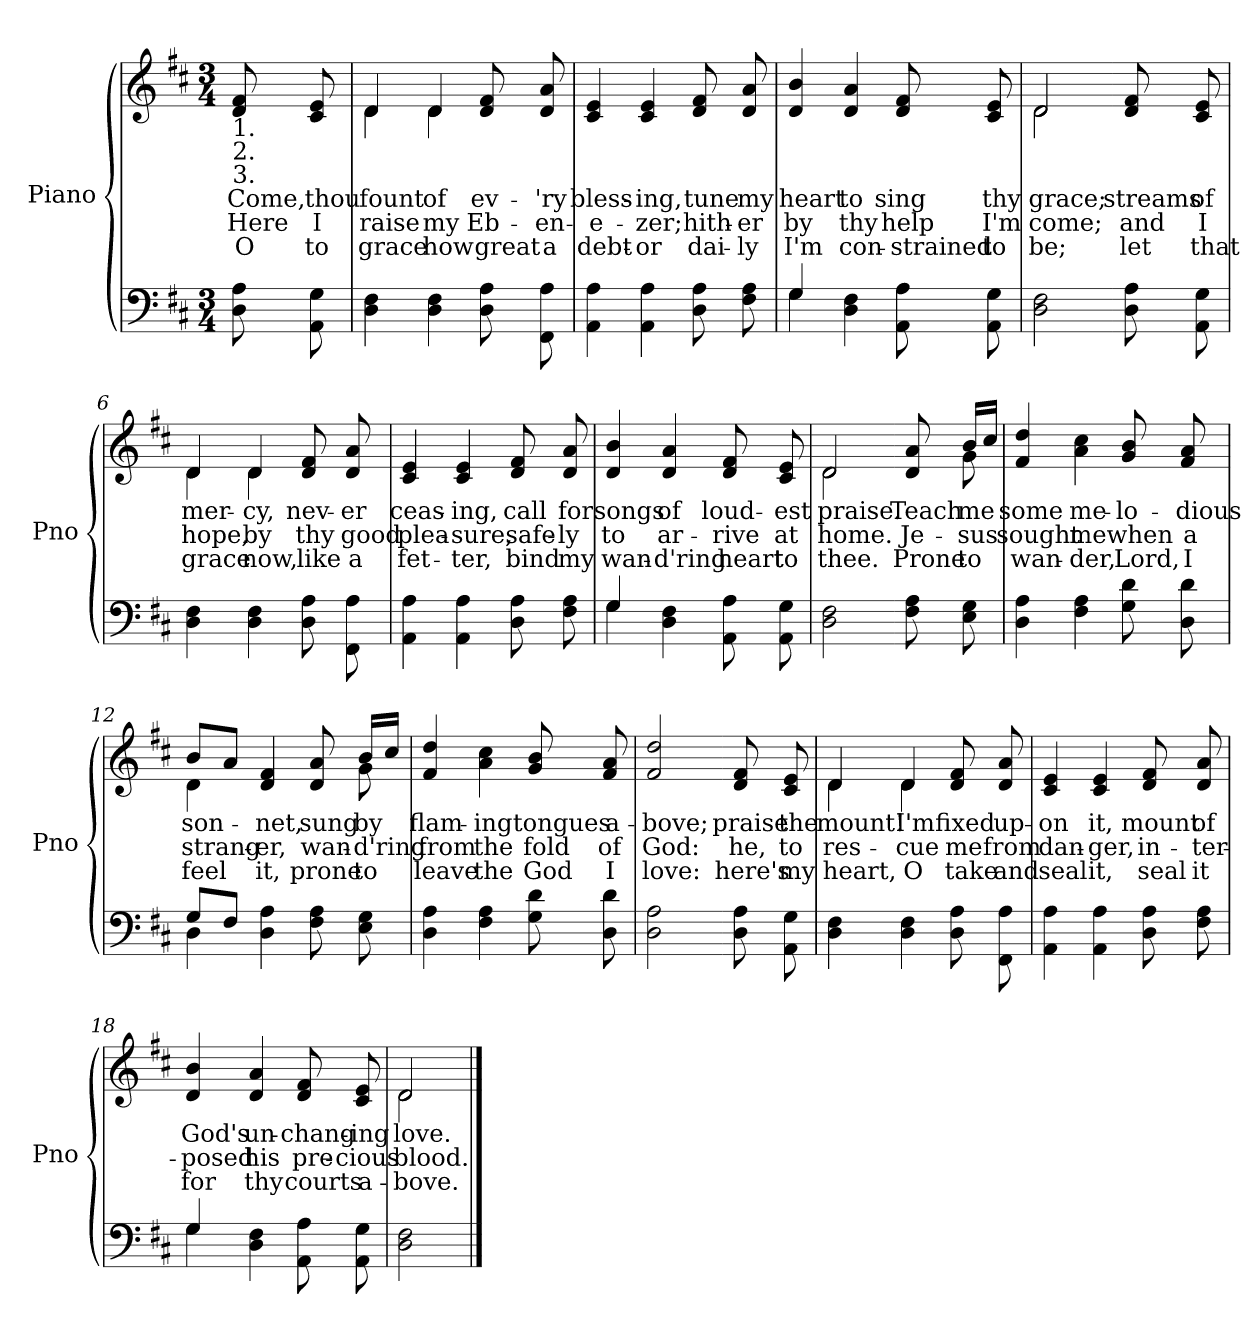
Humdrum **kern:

**kern	**kern	**text	**text	**text
*part1	*part1	*part1	*part1	*part1
*staff2	*staff1	*staff1	*staff1	*staff1
*I"Piano	*	*	*	*
*I'Pno	*	*	*	*
*clefF4	*clefG2	*	*	*
*k[f#c#]	*k[f#c#]	*	*	*
*D:	*D:	*	*	*
*M3/4	*M3/4	*	*	*
=	=	=	=	=
!	!LO:TX:b:t=1.\n2.\n3.	!	!	!
8D\ 8A\	8d/ 8f#/	Come,	Here	O
8AA\ 8G\	8c#/ 8e/	thou	I	to
=1	=1	=1	=1	=1
*	*^	*	*	*
4D\ 4F#\	4d/	4d\	fount	raise	grace
4D\ 4F#\	4d/	4d\	of	my	how
8D\ 8A\	8d/ 8f#/	4ryy	ev-	Eb-	great
8FF#\ 8A\	8d/ 8a/	.	-'ry	-en-	a
*	*v	*v	*	*	*
=2	=2	=2	=2	=2
4AA\ 4A\	4c#/ 4e/	bless-	-e-	debt-
4AA\ 4A\	4c#/ 4e/	-ing,	-zer;	-or
8D\ 8A\	8d/ 8f#/	tune	hith-	dai-
8F#\ 8A\	8d/ 8a/	my	-er	-ly
=3	=3	=3	=3	=3
*^	*	*	*	*
4G/	4G\	4d/ 4b/	heart	by	I'm
4D\ 4F#\	2ryy	4d/ 4a/	to	thy	con-
8AA\ 8A\	.	8d/ 8f#/	sing	help	-strained
8AA\ 8G\	.	8c#/ 8e/	thy	I'm	to
*v	*v	*	*	*	*
=4	=4	=4	=4	=4
*	*^	*	*	*
2D\ 2F#\	2d/	2d\	grace;	come;	be;
*	*v	*v	*	*	*
!!LO:LB:g=z
=5-	=5-	=5-	=5-	=5-
8D\ 8A\	8d/ 8f#/	streams	and	let
8AA\ 8G\	8c#/ 8e/	of	I	that
=6	=6	=6	=6	=6
*	*^	*	*	*
4D\ 4F#\	4d/	4d\	mer-	hope,	grace
4D\ 4F#\	4d/	4d\	-cy,	by	now,
8D\ 8A\	8d/ 8f#/	4ryy	nev-	thy	like
8FF#\ 8A\	8d/ 8a/	.	-er	good	a
*	*v	*v	*	*	*
=7	=7	=7	=7	=7
4AA\ 4A\	4c#/ 4e/	ceas-	plea-	fet-
4AA\ 4A\	4c#/ 4e/	-ing,	-sure,	-ter,
8D\ 8A\	8d/ 8f#/	call	safe-	bind
8F#\ 8A\	8d/ 8a/	for	-ly	my
=8	=8	=8	=8	=8
*^	*	*	*	*
4G/	4G\	4d/ 4b/	songs	to	wan-
4D\ 4F#\	2ryy	4d/ 4a/	of	ar-	-d'ring
8AA\ 8A\	.	8d/ 8f#/	loud-	-rive	heart
8AA\ 8G\	.	8c#/ 8e/	-est	at	to
*v	*v	*	*	*	*
=9	=9	=9	=9	=9
*	*^	*	*	*
2D\ 2F#\	2d/	2d\	praise.	home.	thee.
!!LO:LB:g=z	!!
=10-	=10-	=10-	=10-	=10-	=10-
8F#\ 8A\	8d/ 8a/	8ryy	Teach	Je-	Prone
8E\ 8G\	16b/LL	8g\	me	-sus	to
.	16cc#/JJ	.	.	.	.
*	*v	*v	*	*	*
=11	=11	=11	=11	=11
4D\ 4A\	4f#/ 4dd/	some	sought	wan-
4F#\ 4A\	4a\ 4cc#\	me-	me	-der,
8G\ 8d\	8g/ 8b/	-lo-	when	Lord,
8D\ 8d\	8f#/ 8a/	-dious	a	I
=12	=12	=12	=12	=12
*^	*^	*	*	*
8G/L	4D\	8b/L	4d\	son-	strang-	feel
8F#/J	.	8a/J	.	.	.	.
4D\ 4A\	2ryy	4d/ 4f#/	4ryy	-net,	-er,	it,
8F#\ 8A\	.	8d/ 8a/	8ryy	sung	wan-	prone
8E\ 8G\	.	16b/LL	8g\	by	-d'ring	to
.	.	16cc#/JJ	.	.	.	.
*v	*v	*	*	*	*	*
*	*v	*v	*	*	*
=13	=13	=13	=13	=13
4D\ 4A\	4f#/ 4dd/	flam-	from	leave
4F#\ 4A\	4a\ 4cc#\	-ing	the	the
8G\ 8d\	8g/ 8b/	tongues	fold	God
8D\ 8d\	8f#/ 8a/	a-	of	I
=14	=14	=14	=14	=14
2D\ 2A\	2f#/ 2dd/	-bove;	God:	love:
!!LO:LB:g=z
=15-	=15-	=15-	=15-	=15-
8D\ 8A\	8d/ 8f#/	praise	he,	here's
8AA\ 8G\	8c#/ 8e/	the	to	my
=16	=16	=16	=16	=16
*	*^	*	*	*
4D\ 4F#\	4d/	4d\	mount!	res-	heart,
4D\ 4F#\	4d/	4d\	I'm	-cue	O
8D\ 8A\	8d/ 8f#/	4ryy	fixed	me	take
8FF#\ 8A\	8d/ 8a/	.	up-	from	and
*	*v	*v	*	*	*
=17	=17	=17	=17	=17
4AA\ 4A\	4c#/ 4e/	-on	dan-	seal
4AA\ 4A\	4c#/ 4e/	it,	-ger,	it,
8D\ 8A\	8d/ 8f#/	mount	in-	seal
8F#\ 8A\	8d/ 8a/	of	-ter-	it
=18	=18	=18	=18	=18
*^	*	*	*	*
4G/	4G\	4d/ 4b/	God's	-posed	for
4D\ 4F#\	2ryy	4d/ 4a/	un-	his	thy
8AA\ 8A\	.	8d/ 8f#/	-chang-	pre-	courts
8AA\ 8G\	.	8c#/ 8e/	-ing	-cious	a-
*v	*v	*	*	*	*
=19	=19	=19	=19	=19
*	*^	*	*	*
2D\ 2F#\	2d/	2d\	love.	blood.	-bove.
*	*v	*v	*	*	*
==	==	==	==	==
*-	*-	*-	*-	*-
